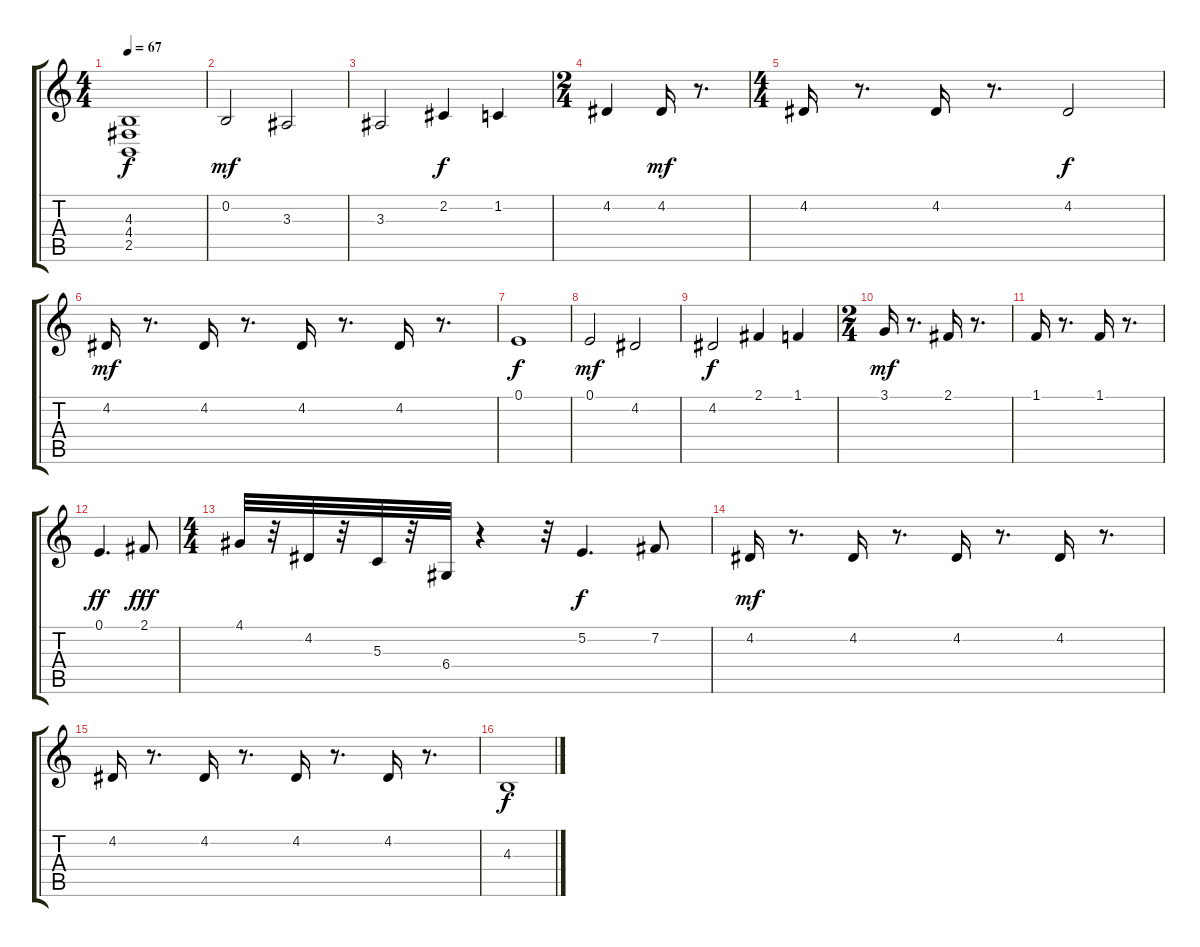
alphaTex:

\track "" {instrument stringensemble1}
\staff {score tabs}
\tuning (E4 B3 G3 D3 A2 E2) {hide}
\ts (4 4)
\tempo 67
\clef g2
\ks c
(4.3 4.4 2.5).1{dy f instrument stringensemble1} |
0.2.2{dy mf} 3.3.2 |
3.3.2 2.2.4{dy f} 1.2.4 |
\ts (2 4)
4.2.4 4.2.16{dy mf} r.8{d} |
\ts (4 4)
4.2.16 r.8{d} 4.2.16 r.8{d} 4.2.2{dy f} |
4.2.16{dy mf} r.8{d} 4.2.16 r.8{d} 4.2.16 r.8{d} 4.2.16 r.8{d} |
0.1.1{dy f} |
0.1.2{dy mf} 4.2.2 |
4.2.2{dy f} 2.1.4 1.1.4 |
\ts (2 4)
3.1.16{dy mf} r.8{d} 2.1.16 r.8{d} |
1.1.16 r.8{d} 1.1.16 r.8{d} |
0.1.4{d dy ff} 2.1.8{dy fff} |
\ts (4 4)
4.1.32 r.32 4.2.32 r.32 5.3.32 r.32 6.4.32 r.4 r.32 5.2.4{d dy f} 7.2.8 |
4.2.16{dy mf} r.8{d} 4.2.16 r.8{d} 4.2.16 r.8{d} 4.2.16 r.8{d} |
4.2.16 r.8{d} 4.2.16 r.8{d} 4.2.16 r.8{d} 4.2.16 r.8{d} |
4.3.1{dy f}
